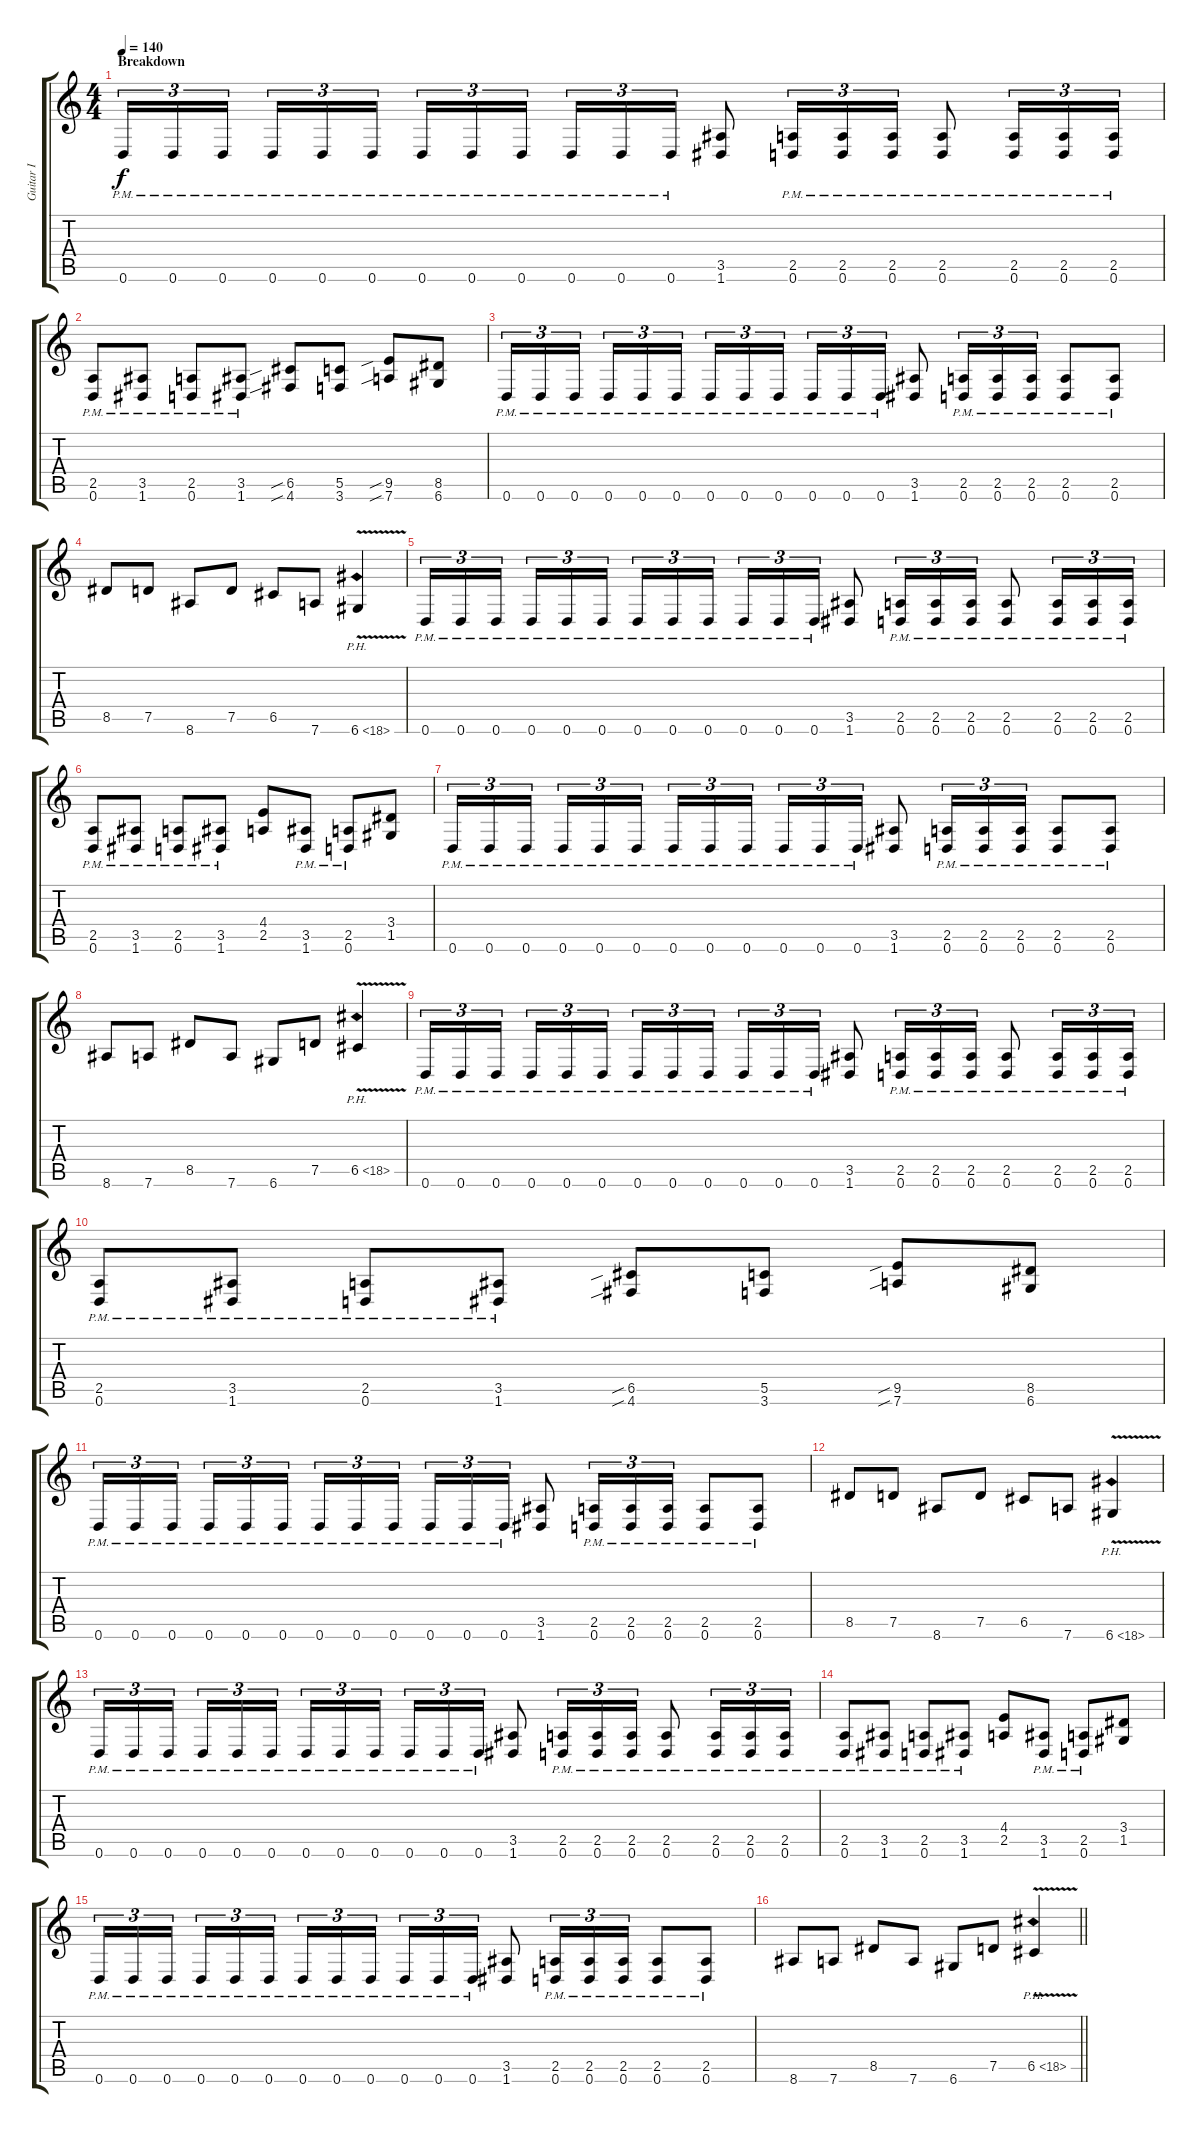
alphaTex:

\track ("Guitar I" "Guitar I") {instrument distortionguitar}
\staff {score tabs}
\tuning (D4 A3 F3 C3 G2 D2) {hide}
\ts (4 4)
\section ("" "Breakdown")
\tempo 140
\clef g2
\ks c
0.6{pm}.16{tu (3 2) dy f} 0.6{pm}.16{tu (3 2)} 0.6{pm}.16{tu (3 2) beam splitsecondary} 0.6{pm}.16{tu (3 2)} 0.6{pm}.16{tu (3 2)} 0.6{pm}.16{tu (3 2)} 0.6{pm}.16{tu (3 2)} 0.6{pm}.16{tu (3 2)} 0.6{pm}.16{tu (3 2) beam splitsecondary} 0.6{pm}.16{tu (3 2)} 0.6{pm}.16{tu (3 2)} 0.6{pm}.16{tu (3 2)} (3.5 1.6).8 (2.5{pm} 0.6{pm}).16{tu (3 2)} (2.5{pm} 0.6{pm}).16{tu (3 2)} (2.5{pm} 0.6{pm}).16{tu (3 2)} (2.5{pm} 0.6{pm}).8 (2.5{pm} 0.6{pm}).16{tu (3 2)} (2.5{pm} 0.6{pm}).16{tu (3 2)} (2.5{pm} 0.6{pm}).16{tu (3 2)} |
(2.5{pm} 0.6{pm}).8 (3.5{pm} 1.6{pm}).8 (2.5{pm} 0.6{pm}).8 (3.5{pm} 1.6{pm}).8 (6.5{sib} 4.6{sib}).8 (5.5 3.6).8 (9.5{sib} 7.6{sib}).8 (8.5 6.6).8 |
0.6{pm}.16{tu (3 2)} 0.6{pm}.16{tu (3 2)} 0.6{pm}.16{tu (3 2) beam splitsecondary} 0.6{pm}.16{tu (3 2)} 0.6{pm}.16{tu (3 2)} 0.6{pm}.16{tu (3 2)} 0.6{pm}.16{tu (3 2)} 0.6{pm}.16{tu (3 2)} 0.6{pm}.16{tu (3 2) beam splitsecondary} 0.6{pm}.16{tu (3 2)} 0.6{pm}.16{tu (3 2)} 0.6{pm}.16{tu (3 2)} (3.5 1.6).8 (2.5{pm} 0.6{pm}).16{tu (3 2)} (2.5{pm} 0.6{pm}).16{tu (3 2)} (2.5{pm} 0.6{pm}).16{tu (3 2)} (2.5{pm} 0.6{pm}).8 (2.5{pm} 0.6{pm}).8 |
8.5.8 7.5.8 8.6.8 7.5.8 6.5.8 7.6.8 6.6{ph 12 v}.4 |
0.6{pm}.16{tu (3 2)} 0.6{pm}.16{tu (3 2)} 0.6{pm}.16{tu (3 2) beam splitsecondary} 0.6{pm}.16{tu (3 2)} 0.6{pm}.16{tu (3 2)} 0.6{pm}.16{tu (3 2)} 0.6{pm}.16{tu (3 2)} 0.6{pm}.16{tu (3 2)} 0.6{pm}.16{tu (3 2) beam splitsecondary} 0.6{pm}.16{tu (3 2)} 0.6{pm}.16{tu (3 2)} 0.6{pm}.16{tu (3 2)} (3.5 1.6).8 (2.5{pm} 0.6{pm}).16{tu (3 2)} (2.5{pm} 0.6{pm}).16{tu (3 2)} (2.5{pm} 0.6{pm}).16{tu (3 2)} (2.5{pm} 0.6{pm}).8 (2.5{pm} 0.6{pm}).16{tu (3 2)} (2.5{pm} 0.6{pm}).16{tu (3 2)} (2.5{pm} 0.6{pm}).16{tu (3 2)} |
(2.5{pm} 0.6{pm}).8 (3.5{pm} 1.6{pm}).8 (2.5{pm} 0.6{pm}).8 (3.5{pm} 1.6{pm}).8 (4.4 2.5).8 (3.5{pm} 1.6{pm}).8 (2.5{pm} 0.6{pm}).8 (3.4 1.5).8 |
0.6{pm}.16{tu (3 2)} 0.6{pm}.16{tu (3 2)} 0.6{pm}.16{tu (3 2) beam splitsecondary} 0.6{pm}.16{tu (3 2)} 0.6{pm}.16{tu (3 2)} 0.6{pm}.16{tu (3 2)} 0.6{pm}.16{tu (3 2)} 0.6{pm}.16{tu (3 2)} 0.6{pm}.16{tu (3 2) beam splitsecondary} 0.6{pm}.16{tu (3 2)} 0.6{pm}.16{tu (3 2)} 0.6{pm}.16{tu (3 2)} (3.5 1.6).8 (2.5{pm} 0.6{pm}).16{tu (3 2)} (2.5{pm} 0.6{pm}).16{tu (3 2)} (2.5{pm} 0.6{pm}).16{tu (3 2)} (2.5{pm} 0.6{pm}).8 (2.5{pm} 0.6{pm}).8 |
8.6.8 7.6.8 8.5.8 7.6.8 6.6.8 7.5.8 6.5{ph 12 v}.4 |
0.6{pm}.16{tu (3 2)} 0.6{pm}.16{tu (3 2)} 0.6{pm}.16{tu (3 2) beam splitsecondary} 0.6{pm}.16{tu (3 2)} 0.6{pm}.16{tu (3 2)} 0.6{pm}.16{tu (3 2)} 0.6{pm}.16{tu (3 2)} 0.6{pm}.16{tu (3 2)} 0.6{pm}.16{tu (3 2) beam splitsecondary} 0.6{pm}.16{tu (3 2)} 0.6{pm}.16{tu (3 2)} 0.6{pm}.16{tu (3 2)} (3.5 1.6).8 (2.5{pm} 0.6{pm}).16{tu (3 2)} (2.5{pm} 0.6{pm}).16{tu (3 2)} (2.5{pm} 0.6{pm}).16{tu (3 2)} (2.5{pm} 0.6{pm}).8 (2.5{pm} 0.6{pm}).16{tu (3 2)} (2.5{pm} 0.6{pm}).16{tu (3 2)} (2.5{pm} 0.6{pm}).16{tu (3 2)} |
(2.5{pm} 0.6{pm}).8 (3.5{pm} 1.6{pm}).8 (2.5{pm} 0.6{pm}).8 (3.5{pm} 1.6{pm}).8 (6.5{sib} 4.6{sib}).8 (5.5 3.6).8 (9.5{sib} 7.6{sib}).8 (8.5 6.6).8 |
0.6{pm}.16{tu (3 2)} 0.6{pm}.16{tu (3 2)} 0.6{pm}.16{tu (3 2) beam splitsecondary} 0.6{pm}.16{tu (3 2)} 0.6{pm}.16{tu (3 2)} 0.6{pm}.16{tu (3 2)} 0.6{pm}.16{tu (3 2)} 0.6{pm}.16{tu (3 2)} 0.6{pm}.16{tu (3 2) beam splitsecondary} 0.6{pm}.16{tu (3 2)} 0.6{pm}.16{tu (3 2)} 0.6{pm}.16{tu (3 2)} (3.5 1.6).8 (2.5{pm} 0.6{pm}).16{tu (3 2)} (2.5{pm} 0.6{pm}).16{tu (3 2)} (2.5{pm} 0.6{pm}).16{tu (3 2)} (2.5{pm} 0.6{pm}).8 (2.5{pm} 0.6{pm}).8 |
8.5.8 7.5.8 8.6.8 7.5.8 6.5.8 7.6.8 6.6{ph 12 v}.4 |
0.6{pm}.16{tu (3 2)} 0.6{pm}.16{tu (3 2)} 0.6{pm}.16{tu (3 2) beam splitsecondary} 0.6{pm}.16{tu (3 2)} 0.6{pm}.16{tu (3 2)} 0.6{pm}.16{tu (3 2)} 0.6{pm}.16{tu (3 2)} 0.6{pm}.16{tu (3 2)} 0.6{pm}.16{tu (3 2) beam splitsecondary} 0.6{pm}.16{tu (3 2)} 0.6{pm}.16{tu (3 2)} 0.6{pm}.16{tu (3 2)} (3.5 1.6).8 (2.5{pm} 0.6{pm}).16{tu (3 2)} (2.5{pm} 0.6{pm}).16{tu (3 2)} (2.5{pm} 0.6{pm}).16{tu (3 2)} (2.5{pm} 0.6{pm}).8 (2.5{pm} 0.6{pm}).16{tu (3 2)} (2.5{pm} 0.6{pm}).16{tu (3 2)} (2.5{pm} 0.6{pm}).16{tu (3 2)} |
(2.5{pm} 0.6{pm}).8 (3.5{pm} 1.6{pm}).8 (2.5{pm} 0.6{pm}).8 (3.5{pm} 1.6{pm}).8 (4.4 2.5).8 (3.5{pm} 1.6{pm}).8 (2.5{pm} 0.6{pm}).8 (3.4 1.5).8 |
0.6{pm}.16{tu (3 2)} 0.6{pm}.16{tu (3 2)} 0.6{pm}.16{tu (3 2) beam splitsecondary} 0.6{pm}.16{tu (3 2)} 0.6{pm}.16{tu (3 2)} 0.6{pm}.16{tu (3 2)} 0.6{pm}.16{tu (3 2)} 0.6{pm}.16{tu (3 2)} 0.6{pm}.16{tu (3 2) beam splitsecondary} 0.6{pm}.16{tu (3 2)} 0.6{pm}.16{tu (3 2)} 0.6{pm}.16{tu (3 2)} (3.5 1.6).8 (2.5{pm} 0.6{pm}).16{tu (3 2)} (2.5{pm} 0.6{pm}).16{tu (3 2)} (2.5{pm} 0.6{pm}).16{tu (3 2)} (2.5{pm} 0.6{pm}).8 (2.5{pm} 0.6{pm}).8 |
\barLineRight lightlight
8.6.8 7.6.8 8.5.8 7.6.8 6.6.8 7.5.8 6.5{ph 12 v}.4
